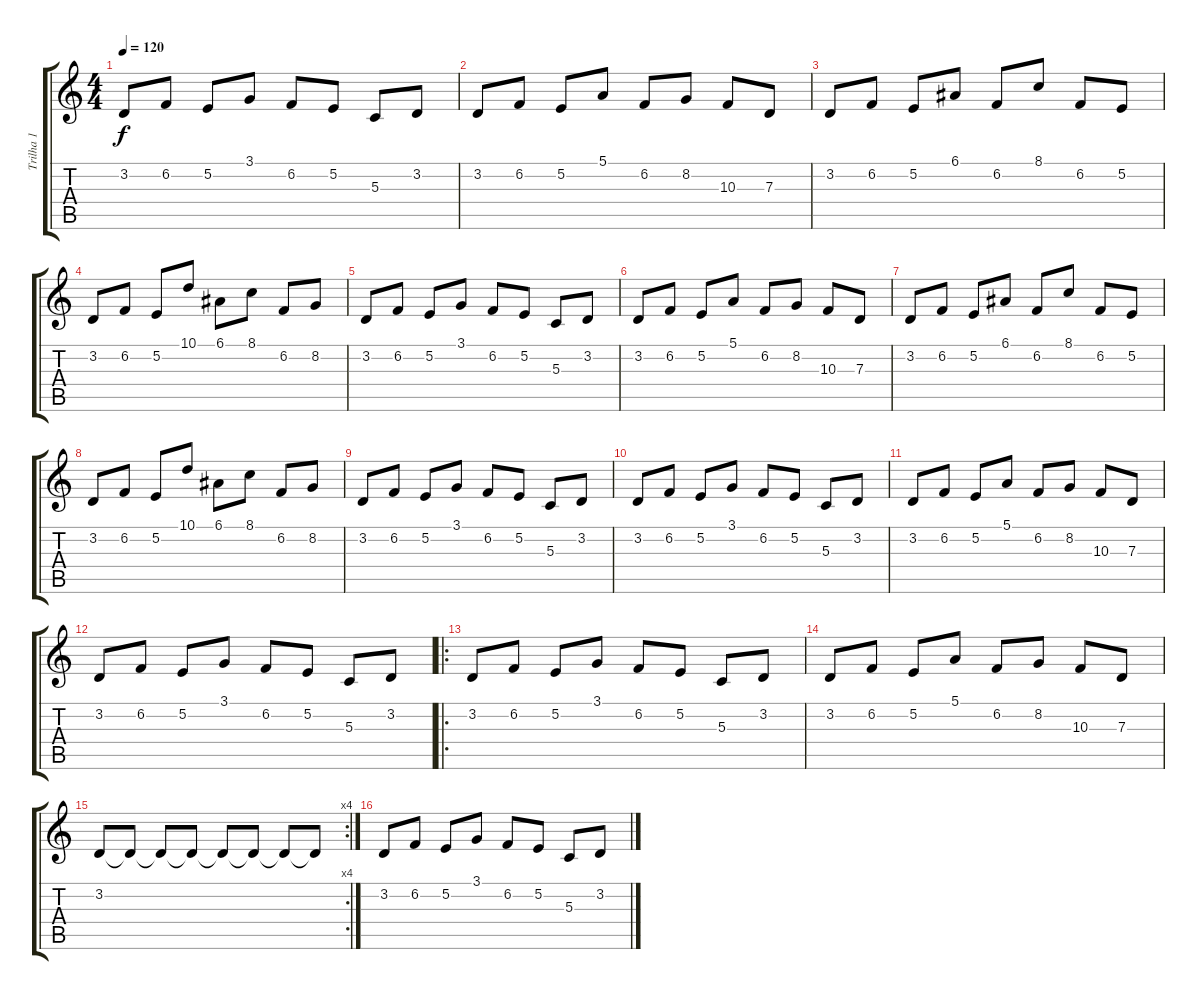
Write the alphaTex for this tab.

\track ("Trilha 1" "Trilha 1") {instrument stringensemble1}
\staff {score tabs}
\tuning (E4 B3 G3 D3 A2 E2) {hide}
\ts (4 4)
\tempo 120
\clef g2
\ks c
3.2.8{dy f} 6.2.8 5.2.8 3.1.8 6.2.8 5.2.8 5.3.8 3.2.8 |
3.2.8 6.2.8 5.2.8 5.1.8 6.2.8 8.2.8 10.3.8 7.3.8 |
3.2.8 6.2.8 5.2.8 6.1.8 6.2.8 8.1.8 6.2.8 5.2.8 |
3.2.8 6.2.8 5.2.8 10.1.8 6.1.8 8.1.8 6.2.8 8.2.8 |
3.2.8 6.2.8 5.2.8 3.1.8 6.2.8 5.2.8 5.3.8 3.2.8 |
3.2.8 6.2.8 5.2.8 5.1.8 6.2.8 8.2.8 10.3.8 7.3.8 |
3.2.8 6.2.8 5.2.8 6.1.8 6.2.8 8.1.8 6.2.8 5.2.8 |
3.2.8 6.2.8 5.2.8 10.1.8 6.1.8 8.1.8 6.2.8 8.2.8 |
3.2.8 6.2.8 5.2.8 3.1.8 6.2.8 5.2.8 5.3.8 3.2.8 |
3.2.8 6.2.8 5.2.8 3.1.8 6.2.8 5.2.8 5.3.8 3.2.8 |
3.2.8 6.2.8 5.2.8 5.1.8 6.2.8 8.2.8 10.3.8 7.3.8 |
3.2.8 6.2.8 5.2.8 3.1.8 6.2.8 5.2.8 5.3.8 3.2.8 |
\ro
3.2.8 6.2.8 5.2.8 3.1.8 6.2.8 5.2.8 5.3.8 3.2.8 |
3.2.8 6.2.8 5.2.8 5.1.8 6.2.8 8.2.8 10.3.8 7.3.8 |
\rc 4
3.2.8 3.2{t}.8 3.2{t}.8 3.2{t}.8 3.2{t}.8 3.2{t}.8 3.2{t}.8 3.2{t}.8 |
3.2.8 6.2.8 5.2.8 3.1.8 6.2.8 5.2.8 5.3.8 3.2.8
